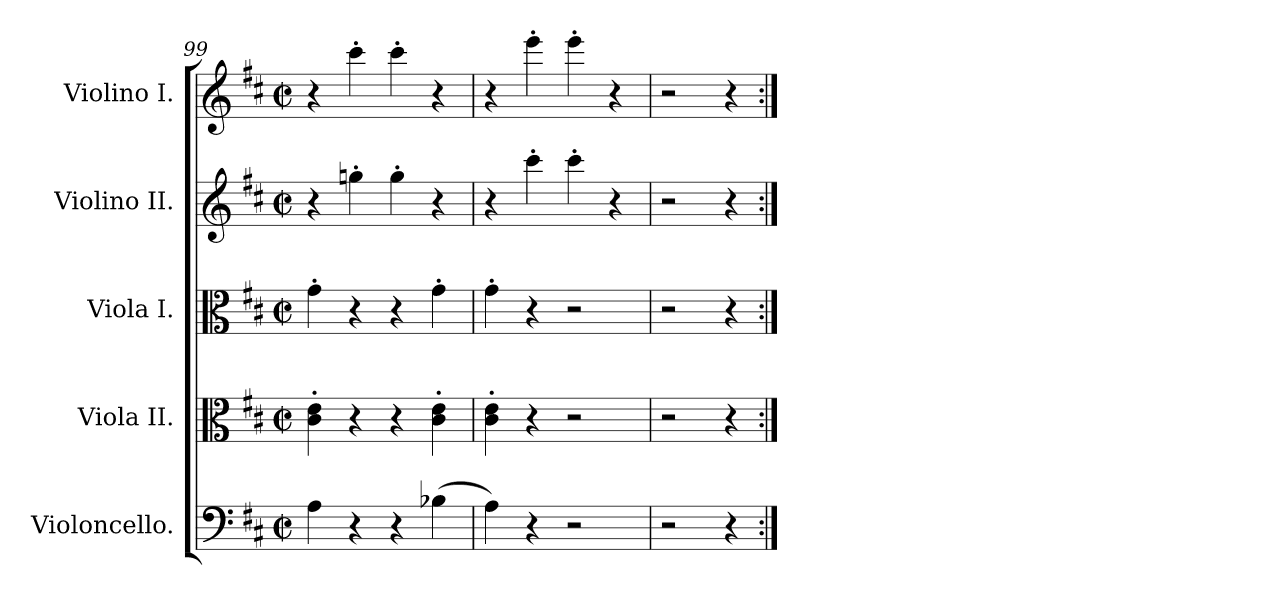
**kern	**kern	**kern	**kern	**kern
*part5	*part4	*part3	*part2	*part1
*staff5	*staff4	*staff3	*staff2	*staff1
*I"Violoncello.	*I"Viola II.	*I"Viola I.	*I"Violino II.	*I"Violino I.
*I'Vc	*I'Vla	*I'Vla	*I'Vln	*I'Vln
*clefF4	*clefC3	*clefC3	*clefG2	*clefG2
*k[f#c#]	*k[f#c#]	*k[f#c#]	*k[f#c#]	*k[f#c#]
*M2/2	*M2/2	*M2/2	*M2/2	*M2/2
*met(c|)	*met(c|)	*met(c|)	*met(c|)	*met(c|)
=99	=99	=99	=99	=99
4A\	4c#\' 4e\'	4g'\	4r	4r
4r	4r	4r	4ggn'\	4ccc#'\
4r	4r	4r	4gg'\	4ccc#'\
(>4B-X\	4c#\' 4e\'	4g'\	4r	4r
=100	=100	=100	=100	=100
4A\)	4c#\' 4e\'	4g'\	4r	4r
4r	4r	4r	4ccc#'\	4eee'\
2r	2r	2r	4ccc#'\	4eee'\
.	.	.	4r	4r
=101	=101	=101	=101	=101
2r	2r	2r	2r	2r
4r	4r	4r	4r	4r
=:|!	=:|!	=:|!	=:|!	=:|!
*-	*-	*-	*-	*-
